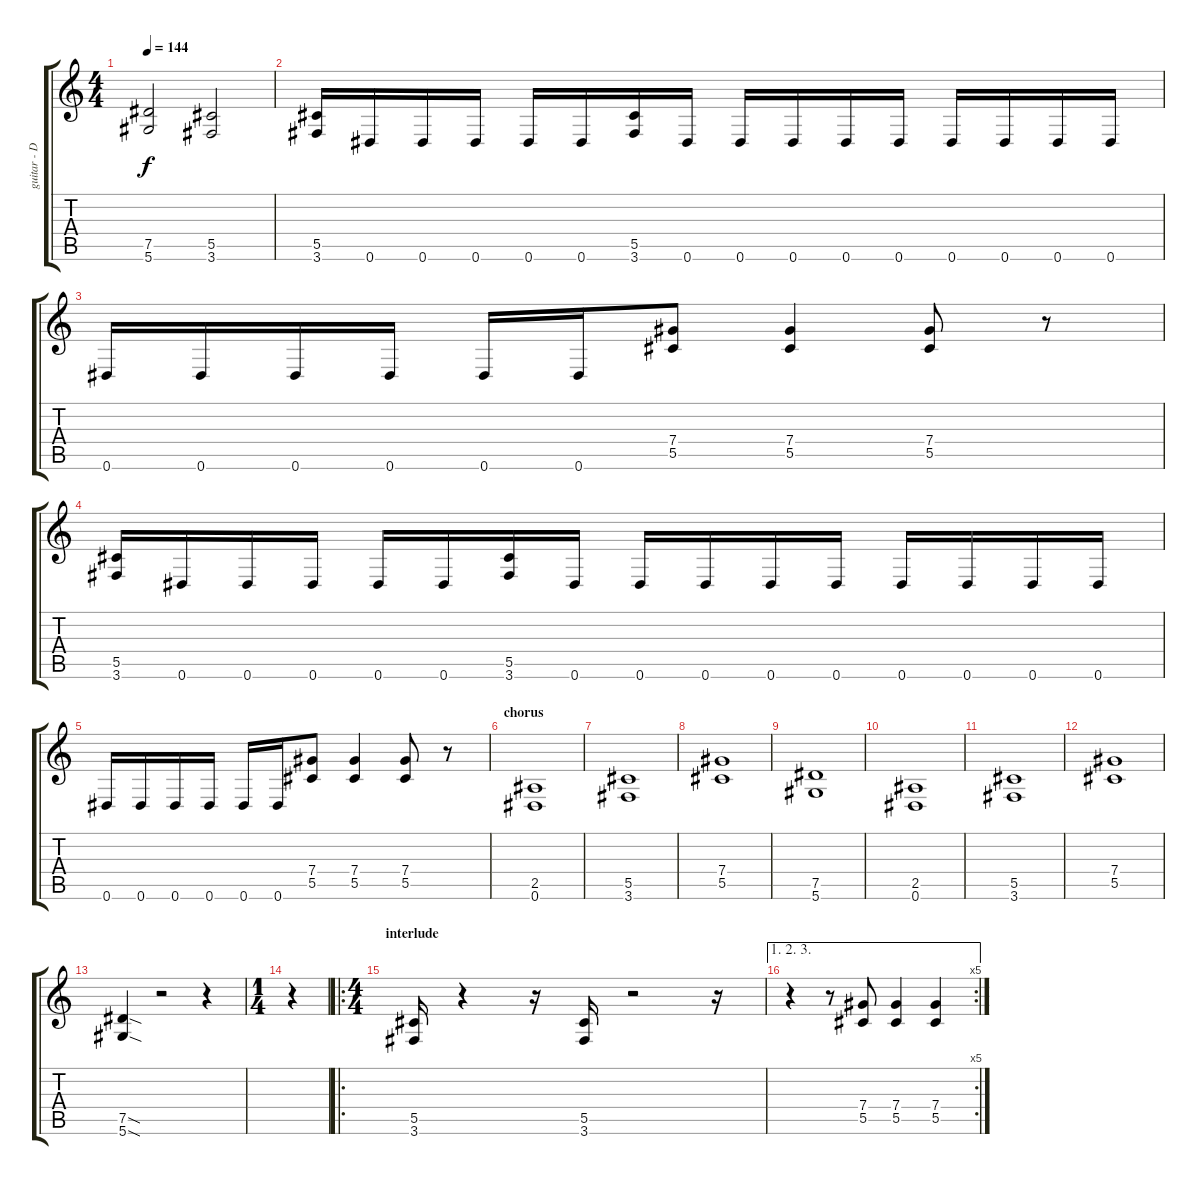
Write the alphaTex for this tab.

\track ("guitar - D#" "guitar - D") {instrument overdrivenguitar}
\staff {score tabs}
\tuning (Eb4 Bb3 Gb3 Db3 Ab2 Eb2) {hide}
\ts (4 4)
\tempo 144
\clef g2
\ks c
(7.5 5.6).2{dy f} (5.5 3.6).2 |
(5.5 3.6).16 0.6.16 0.6.16 0.6.16 0.6.16 0.6.16 (5.5 3.6).16 0.6.16 0.6.16 0.6.16 0.6.16 0.6.16 0.6.16 0.6.16 0.6.16 0.6.16 |
0.6.16 0.6.16 0.6.16 0.6.16 0.6.16 0.6.16 (7.4 5.5).8 (7.4 5.5).4 (7.4 5.5).8 r.8 |
(5.5 3.6).16 0.6.16 0.6.16 0.6.16 0.6.16 0.6.16 (5.5 3.6).16 0.6.16 0.6.16 0.6.16 0.6.16 0.6.16 0.6.16 0.6.16 0.6.16 0.6.16 |
0.6.16 0.6.16 0.6.16 0.6.16 0.6.16 0.6.16 (7.4 5.5).8 (7.4 5.5).4 (7.4 5.5).8 r.8 |
\section ("" "chorus")
(2.5 0.6).1 |
(5.5 3.6).1 |
(7.4 5.5).1 |
(7.5 5.6).1 |
(2.5 0.6).1 |
(5.5 3.6).1 |
(7.4 5.5).1 |
(7.5{sod} 5.6{sod}).4 r.2 r.4 |
\ts (1 4)
r.4 |
\ro
\ts (4 4)
\section ("" "interlude")
(5.5 3.6).16 r.4 r.16 (5.5 3.6).16 r.2 r.16 |
\ae (1 2 3)
\rc 5
r.4 r.8 (7.4 5.5).8 (7.4 5.5).4 (7.4 5.5).4
